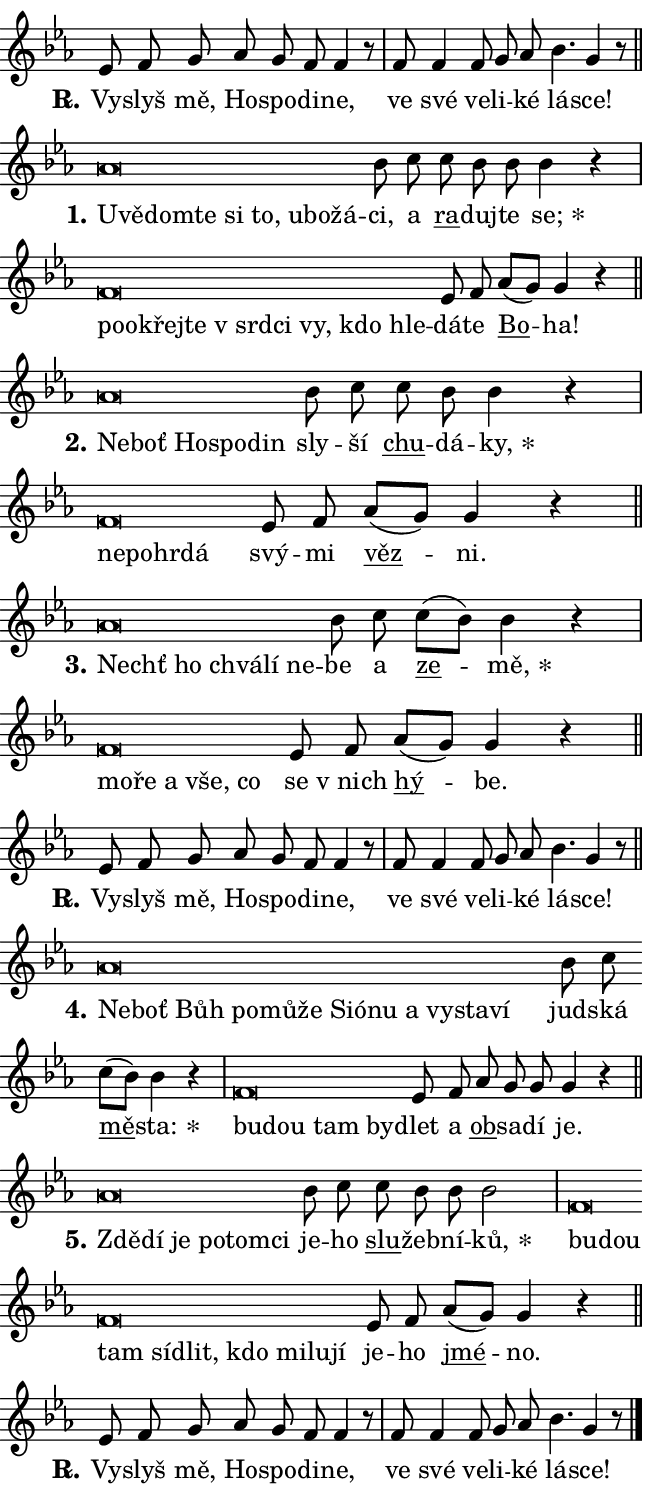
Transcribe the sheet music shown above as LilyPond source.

\version "2.24.0"
\header { tagline = "" }
\paper {
  indent = 0\cm
  top-margin = 0\cm
  right-margin = 0.13\cm % to fit lyric hyphens
  bottom-margin = 0\cm
  left-margin = 0\cm
  paper-width = 11\cm
  page-breaking = #ly:one-page-breaking
  system-system-spacing.basic-distance = #11
  score-system-spacing.basic-distance = #11
  ragged-last = ##f
}


%% Author: Thomas Morley
%% https://lists.gnu.org/archive/html/lilypond-user/2020-05/msg00002.html
#(define (line-position grob)
"Returns position of @var[grob} in current system:
   @code{'start}, if at first time-step
   @code{'end}, if at last time-step
   @code{'middle} otherwise
"
  (let* ((col (ly:item-get-column grob))
         (ln (ly:grob-object col 'left-neighbor))
         (rn (ly:grob-object col 'right-neighbor))
         (col-to-check-left (if (ly:grob? ln) ln col))
         (col-to-check-right (if (ly:grob? rn) rn col))
         (break-dir-left
           (and
             (ly:grob-property col-to-check-left 'non-musical #f)
             (ly:item-break-dir col-to-check-left)))
         (break-dir-right
           (and
             (ly:grob-property col-to-check-right 'non-musical #f)
             (ly:item-break-dir col-to-check-right))))
        (cond ((eqv? 1 break-dir-left) 'start)
              ((eqv? -1 break-dir-right) 'end)
              (else 'middle))))

#(define (tranparent-at-line-position vctor)
  (lambda (grob)
  "Relying on @code{line-position} select the relevant enry from @var{vctor}.
Used to determine transparency,"
    (case (line-position grob)
      ((end) (not (vector-ref vctor 0)))
      ((middle) (not (vector-ref vctor 1)))
      ((start) (not (vector-ref vctor 2))))))

noteHeadBreakVisibility =
#(define-music-function (break-visibility)(vector?)
"Makes @code{NoteHead}s transparent relying on @var{break-visibility}"
#{
  \override NoteHead.transparent =
    #(tranparent-at-line-position break-visibility)
#})

#(define delete-ledgers-for-transparent-note-heads
  (lambda (grob)
    "Reads whether a @code{NoteHead} is transparent.
If so this @code{NoteHead} is removed from @code{'note-heads} from
@var{grob}, which is supposed to be @code{LedgerLineSpanner}.
As a result ledgers are not printed for this @code{NoteHead}"
    (let* ((nhds-array (ly:grob-object grob 'note-heads))
           (nhds-list
             (if (ly:grob-array? nhds-array)
                 (ly:grob-array->list nhds-array)
                 '()))
           ;; Relies on the transparent-property being done before
           ;; Staff.LedgerLineSpanner.after-line-breaking is executed.
           ;; This is fragile ...
           (to-keep
             (remove
               (lambda (nhd)
                 (ly:grob-property nhd 'transparent #f))
               nhds-list)))
      ;; TODO find a better method to iterate over grob-arrays, similiar
      ;; to filter/remove etc for lists
      ;; For now rebuilt from scratch
      (set! (ly:grob-object grob 'note-heads)  '())
      (for-each
        (lambda (nhd)
          (ly:pointer-group-interface::add-grob grob 'note-heads nhd))
        to-keep))))

squashNotes = {
  \override NoteHead.X-extent = #'(-0.2 . 0.2)
  \override NoteHead.Y-extent = #'(-0.75 . 0)
  \override NoteHead.stencil =
    #(lambda (grob)
       (let ((pos (ly:grob-property grob 'staff-position)))
         (begin
           (if (< pos -7) (display "ERROR: Lower brevis then expected\n") (display ""))
           (if (<= pos -6) ly:text-interface::print ly:note-head::print))))
}
unSquashNotes = {
  \revert NoteHead.X-extent
  \revert NoteHead.Y-extent
  \revert NoteHead.stencil
}

hideNotes = \noteHeadBreakVisibility #begin-of-line-visible
unHideNotes = \noteHeadBreakVisibility #all-visible

% work-around for resetting accidentals
% https://lilypond.org/doc/v2.23/Documentation/notation/displaying-rhythms#unmetered-music
cadenzaMeasure = {
  \cadenzaOff
  \partial 1024 s1024
  \cadenzaOn
}

#(define-markup-command (accent layout props text) (markup?)
  "Underline accented syllable"
  (interpret-markup layout props
    #{\markup \override #'(offset . 4.3) \underline { #text }#}))

responsum = \markup \concat {
  "R" \hspace #-1.05 \path #0.1 #'((moveto 0 0.07) (lineto 0.9 0.8)) \hspace #0.05 "."
}

spaceSize = #0.6828661417322834 % exact space size for TeX Gyre Schola

\layout {
  \context {
    \Staff
    \remove "Time_signature_engraver"
    \override LedgerLineSpanner.after-line-breaking = #delete-ledgers-for-transparent-note-heads
  }
  \context {
    \Lyrics {
      \override LyricSpace.minimum-distance = \spaceSize
      \override LyricText.font-name = #"TeX Gyre Schola"
      \override LyricText.font-size = 1
      \override StanzaNumber.font-name = #"TeX Gyre Schola Bold"
      \override StanzaNumber.font-size = 1
    }
  }
  \context {
    \Score 
    \override NoteHead.text =
      #(lambda (grob) 
        (let ((pos (ly:grob-property grob 'staff-position)))
          #{\markup {
            \combine
              \halign #-0.55 \raise #(if (= pos -6) 0 0.5) \override #'(thickness . 2) \draw-line #'(3.2 . 0)
              \musicglyph "noteheads.sM1"
          }#}))
  }
}

% magnetic-lyrics.ily
%
%   written by
%     Jean Abou Samra <jean@abou-samra.fr>
%     Werner Lemberg <wl@gnu.org>
%
%   adapted by
%     Jiri Hon <jiri.hon@gmail.com>
%
% Version 2022-Apr-15

% https://www.mail-archive.com/lilypond-user@gnu.org/msg149350.html

#(define (Left_hyphen_pointer_engraver context)
   "Collect syllable-hyphen-syllable occurrences in lyrics and store
them in properties.  This engraver only looks to the left.  For
example, if the lyrics input is @code{foo -- bar}, it does the
following.

@itemize @bullet
@item
Set the @code{text} property of the @code{LyricHyphen} grob between
@q{foo} and @q{bar} to @code{foo}.

@item
Set the @code{left-hyphen} property of the @code{LyricText} grob with
text @q{foo} to the @code{LyricHyphen} grob between @q{foo} and
@q{bar}.
@end itemize

Use this auxiliary engraver in combination with the
@code{lyric-@/text::@/apply-@/magnetic-@/offset!} hook."
   (let ((hyphen #f)
         (text #f))
     (make-engraver
      (acknowledgers
       ((lyric-syllable-interface engraver grob source-engraver)
        (set! text grob)))
      (end-acknowledgers
       ((lyric-hyphen-interface engraver grob source-engraver)
        ;(when (not (grob::has-interface grob 'lyric-space-interface))
          (set! hyphen grob)));)
      ((stop-translation-timestep engraver)
       (when (and text hyphen)
         (ly:grob-set-object! text 'left-hyphen hyphen))
       (set! text #f)
       (set! hyphen #f)))))

#(define (lyric-text::apply-magnetic-offset! grob)
   "If the space between two syllables is less than the value in
property @code{LyricText@/.details@/.squash-threshold}, move the right
syllable to the left so that it gets concatenated with the left
syllable.

Use this function as a hook for
@code{LyricText@/.after-@/line-@/breaking} if the
@code{Left_@/hyphen_@/pointer_@/engraver} is active."
   (let ((hyphen (ly:grob-object grob 'left-hyphen #f)))
     (when hyphen
       (let ((left-text (ly:spanner-bound hyphen LEFT)))
         (when (grob::has-interface left-text 'lyric-syllable-interface)
           (let* ((common (ly:grob-common-refpoint grob left-text X))
                  (this-x-ext (ly:grob-extent grob common X))
                  (left-x-ext
                   (begin
                     ;; Trigger magnetism for left-text.
                     (ly:grob-property left-text 'after-line-breaking)
                     (ly:grob-extent left-text common X)))
                  ;; `delta` is the gap width between two syllables.
                  (delta (- (interval-start this-x-ext)
                            (interval-end left-x-ext)))
                  (details (ly:grob-property grob 'details))
                  (threshold (assoc-get 'squash-threshold details 0.2)))
             (when (< delta threshold)
               (let* (;; We have to manipulate the input text so that
                      ;; ligatures crossing syllable boundaries are not
                      ;; disabled.  For languages based on the Latin
                      ;; script this is essentially a beautification.
                      ;; However, for non-Western scripts it can be a
                      ;; necessity.
                      (lt (ly:grob-property left-text 'text))
                      (rt (ly:grob-property grob 'text))
                      (is-space (grob::has-interface hyphen 'lyric-space-interface))
                      (space (if is-space " " ""))
                      (extra-delta (if is-space spaceSize 0))
                      ;; Append new syllable.
                      (ltrt-space (if (and (string? lt) (string? rt))
                                (string-append lt space rt)
                                (make-concat-markup (list lt space rt))))
                      ;; Right-align `ltrt` to the right side.
                      (ltrt-space-markup (grob-interpret-markup
                               grob
                               (make-translate-markup
                                (cons (interval-length this-x-ext) 0)
                                (make-right-align-markup ltrt-space)))))
                 (begin
                   ;; Don't print `left-text`.
                   (ly:grob-set-property! left-text 'stencil #f)
                   ;; Set text and stencil (which holds all collected
                   ;; syllables so far) and shift it to the left.
                   (ly:grob-set-property! grob 'text ltrt-space)
                   (ly:grob-set-property! grob 'stencil ltrt-space-markup)
                   (ly:grob-translate-axis! grob (- (- delta extra-delta)) X))))))))))


#(define (lyric-hyphen::displace-bounds-first grob)
   ;; Make very sure this callback isn't triggered too early.
   (let ((left (ly:spanner-bound grob LEFT))
         (right (ly:spanner-bound grob RIGHT)))
     (ly:grob-property left 'after-line-breaking)
     (ly:grob-property right 'after-line-breaking)
     (ly:lyric-hyphen::print grob)))

squashThreshold = #0.4

\layout {
  \context {
    \Lyrics
    \consists #Left_hyphen_pointer_engraver
    \override LyricText.after-line-breaking =
      #lyric-text::apply-magnetic-offset!
    \override LyricHyphen.stencil = #lyric-hyphen::displace-bounds-first
    \override LyricText.details.squash-threshold = \squashThreshold
    \override LyricHyphen.minimum-distance = 0
    \override LyricHyphen.minimum-length = \squashThreshold
  }
}

squashText = \override LyricText.details.squash-threshold = 9999
unSquashText = \override LyricText.details.squash-threshold = \squashThreshold

leftText = \override LyricText.self-alignment-X = #LEFT
unLeftText = \revert LyricText.self-alignment-X

starOffset = #(lambda (grob) 
                (let ((x_offset (ly:self-alignment-interface::aligned-on-x-parent grob)))
                  (if (= x_offset 0) 0 (+ x_offset 1.2))))

star = #(define-music-function (syllable)(string?)
"Append star separator at the end of a syllable"
#{
  \once \override LyricText.X-offset = #starOffset
  \lyricmode { \markup {
    #syllable
    \override #'((font-name . "TeX Gyre Schola Bold")) \hspace #0.2 \lower #0.65 \larger "*"
  } }
#})

starAccent = #(define-music-function (syllable)(string?)
"Append star separator at the end of a syllable and make accent"
#{
  \once \override LyricText.X-offset = #starOffset
  \lyricmode { \markup {
    \accent #syllable
    \override #'((font-name . "TeX Gyre Schola Bold")) \hspace #0.2 \lower #0.65 \larger "*"
  } }
#})

breath = #(define-music-function (syllable)(string?)
"Append breathing indicator at the end of a syllable"
#{
  \lyricmode { \markup { #syllable "+" } }
#})

optionalBreath = #(define-music-function (syllable)(string?)
"Append optional breathing indicator at the end of a syllable"
#{
  \lyricmode { \markup { #syllable "(+)" } }
#})


\score {
    <<
        \new Voice = "melody" { \cadenzaOn \key es \major \relative { es'8 f g as g f f4 r8 \cadenzaMeasure \bar "|" f f4 \bar "" f8 g as \bar "" bes4. g4 r8 \cadenzaMeasure \bar "||" \break } }
        \new Lyrics \lyricsto "melody" { \lyricmode { \set stanza = \responsum
Vy -- slyš mě, Ho -- spo -- di -- ne, ve své ve -- li -- ké lá -- sce! } }
    >>
    \layout {}
}

\score {
    <<
        \new Voice = "melody" { \cadenzaOn \key es \major \relative { \squashNotes as'\breve*1/16 \hideNotes \breve*1/16 \bar "" \breve*1/16 \bar "" \breve*1/16 \bar "" \breve*1/16 \bar "" \breve*1/16 \bar "" \breve*1/16 \bar "" \breve*1/16 \breve*1/16 \bar "" \unHideNotes \unSquashNotes bes8 c \bar "" c bes bes bes4 r \cadenzaMeasure \bar "|" \squashNotes f\breve*1/16 \hideNotes \breve*1/16 \bar "" \breve*1/16 \bar "" \breve*1/16 \bar "" \breve*1/16 \bar "" \breve*1/16 \bar "" \breve*1/16 \bar "" \breve*1/16 \breve*1/16 \bar "" \unHideNotes \unSquashNotes es8 f \bar "" as[( g)] g4 r \cadenzaMeasure \bar "||" \break } }
        \new Lyrics \lyricsto "melody" { \lyricmode { \set stanza = "1."
\leftText U -- \squashText vě -- dom -- te si to, u -- bo -- žá -- \unLeftText \unSquashText ci, a \markup \accent ra -- duj -- te \star se; \leftText po -- \squashText o -- křej -- te "v srd" -- ci vy, kdo hle -- \unLeftText \unSquashText dá -- te \markup \accent Bo -- ha! } }
    >>
    \layout {}
}

\score {
    <<
        \new Voice = "melody" { \cadenzaOn \key es \major \relative { \squashNotes as'\breve*1/16 \hideNotes \breve*1/16 \bar "" \breve*1/16 \bar "" \breve*1/16 \breve*1/16 \bar "" \unHideNotes \unSquashNotes bes8 c \bar "" c bes bes4 r \cadenzaMeasure \bar "|" \squashNotes f\breve*1/16 \hideNotes \breve*1/16 \bar "" \breve*1/16 \breve*1/16 \bar "" \unHideNotes \unSquashNotes es8 f \bar "" as[( g)] g4 r \cadenzaMeasure \bar "||" \break } }
        \new Lyrics \lyricsto "melody" { \lyricmode { \set stanza = "2."
\leftText Ne -- \squashText boť Ho -- spo -- din \unLeftText \unSquashText sly -- ší \markup \accent chu -- dá -- \star ky, \leftText ne -- \squashText po -- hr -- dá \unLeftText \unSquashText svý -- mi \markup \accent věz -- ni. } }
    >>
    \layout {}
}

\score {
    <<
        \new Voice = "melody" { \cadenzaOn \key es \major \relative { \squashNotes as'\breve*1/16 \hideNotes \breve*1/16 \bar "" \breve*1/16 \bar "" \breve*1/16 \breve*1/16 \bar "" \unHideNotes \unSquashNotes bes8 c \bar "" c[( bes)] bes4 r \cadenzaMeasure \bar "|" \squashNotes f\breve*1/16 \hideNotes \breve*1/16 \bar "" \breve*1/16 \bar "" \breve*1/16 \breve*1/16 \bar "" \unHideNotes \unSquashNotes es8 f \bar "" as[( g)] g4 r \cadenzaMeasure \bar "||" \break } }
        \new Lyrics \lyricsto "melody" { \lyricmode { \set stanza = "3."
\leftText Nechť \squashText ho chvá -- lí ne -- \unLeftText \unSquashText be a \markup \accent ze -- \star mě, \leftText mo -- \squashText ře a vše, co \unLeftText \unSquashText se "v nich" \markup \accent hý -- be. } }
    >>
    \layout {}
}

\score {
    <<
        \new Voice = "melody" { \cadenzaOn \key es \major \relative { es'8 f g as g f f4 r8 \cadenzaMeasure \bar "|" f f4 \bar "" f8 g as \bar "" bes4. g4 r8 \cadenzaMeasure \bar "||" \break } }
        \new Lyrics \lyricsto "melody" { \lyricmode { \set stanza = \responsum
Vy -- slyš mě, Ho -- spo -- di -- ne, ve své ve -- li -- ké lá -- sce! } }
    >>
    \layout {}
}

\score {
    <<
        \new Voice = "melody" { \cadenzaOn \key es \major \relative { \squashNotes as'\breve*1/16 \hideNotes \breve*1/16 \bar "" \breve*1/16 \bar "" \breve*1/16 \bar "" \breve*1/16 \bar "" \breve*1/16 \bar "" \breve*1/16 \bar "" \breve*1/16 \bar "" \breve*1/16 \bar "" \breve*1/16 \bar "" \breve*1/16 \bar "" \breve*1/16 \breve*1/16 \bar "" \unHideNotes \unSquashNotes bes8 c \bar "" c[( bes)] bes4 r \cadenzaMeasure \bar "|" \squashNotes f\breve*1/16 \hideNotes \breve*1/16 \bar "" \breve*1/16 \breve*1/16 \bar "" \unHideNotes \unSquashNotes es8 f \bar "" as g g g4 r \cadenzaMeasure \bar "||" \break } }
        \new Lyrics \lyricsto "melody" { \lyricmode { \set stanza = "4."
\leftText Ne -- \squashText boť Bůh po -- mů -- že Si -- ó -- nu a vy -- sta -- ví \unLeftText \unSquashText jud -- ská \markup \accent mě -- \star sta: \leftText bu -- \squashText dou tam by -- \unLeftText \unSquashText dlet a \markup \accent ob -- sa -- dí je. } }
    >>
    \layout {}
}

\score {
    <<
        \new Voice = "melody" { \cadenzaOn \key es \major \relative { \squashNotes as'\breve*1/16 \hideNotes \breve*1/16 \bar "" \breve*1/16 \bar "" \breve*1/16 \bar "" \breve*1/16 \breve*1/16 \bar "" \unHideNotes \unSquashNotes bes8 c \bar "" c bes bes bes2 \cadenzaMeasure \bar "|" \squashNotes f\breve*1/16 \hideNotes \breve*1/16 \bar "" \breve*1/16 \bar "" \breve*1/16 \bar "" \breve*1/16 \bar "" \breve*1/16 \bar "" \breve*1/16 \bar "" \breve*1/16 \breve*1/16 \bar "" \unHideNotes \unSquashNotes es8 f \bar "" as[( g)] g4 r \cadenzaMeasure \bar "||" \break } }
        \new Lyrics \lyricsto "melody" { \lyricmode { \set stanza = "5."
\leftText Zdě -- \squashText dí je po -- tom -- ci \unLeftText \unSquashText je -- ho \markup \accent slu -- žeb -- ní -- \star ků, \leftText bu -- \squashText dou tam sí -- dlit, kdo mi -- lu -- jí \unLeftText \unSquashText je -- ho \markup \accent jmé -- no. } }
    >>
    \layout {}
}

\score {
    <<
        \new Voice = "melody" { \cadenzaOn \key es \major \relative { es'8 f g as g f f4 r8 \cadenzaMeasure \bar "|" f f4 \bar "" f8 g as \bar "" bes4. g4 r8 \cadenzaMeasure \bar "||" \break } \bar "|." }
        \new Lyrics \lyricsto "melody" { \lyricmode { \set stanza = \responsum
Vy -- slyš mě, Ho -- spo -- di -- ne, ve své ve -- li -- ké lá -- sce! } }
    >>
    \layout {}
}
